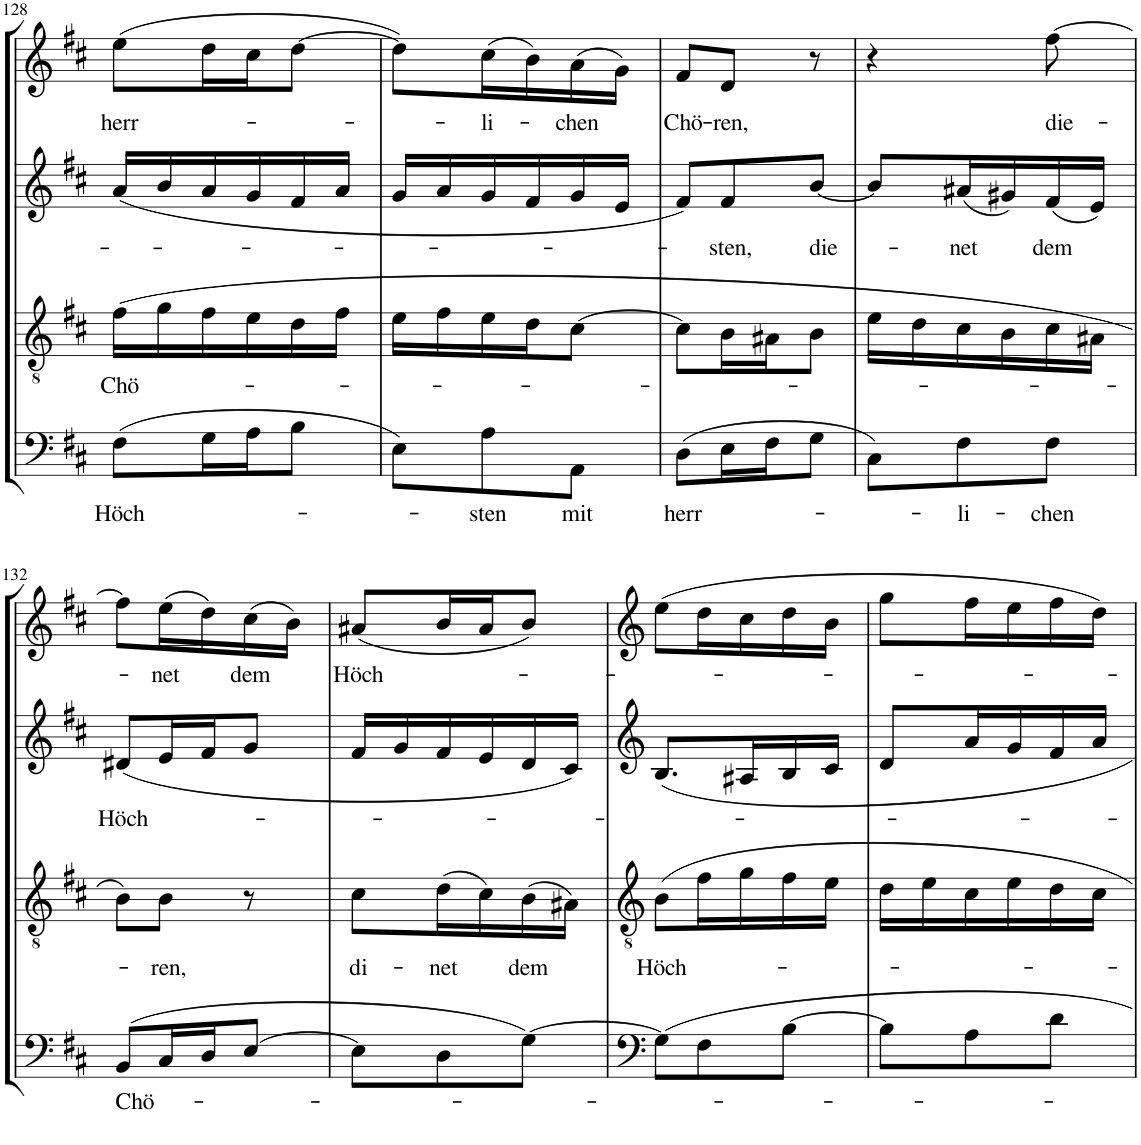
**kern	**text	**kern	**text	**kern	**text	**kern	**text
*part4	*part4	*part3	*part3	*part2	*part2	*part1	*part1
*staff4	*staff4	*staff3	*staff3	*staff2	*staff2	*staff1	*staff1
*I"BaÃ	*	*I"Tenor	*	*I"Alt	*	*I"Sopran	*
!!LO:PB:g=z
*clefF4	*	*clefGv2	*	*clefG2	*	*clefG2	*
*k[f#c#]	*	*k[f#c#]	*	*k[f#c#]	*	*k[f#c#]	*
*M3/8	*	*M3/8	*	*M3/8	*	*M3/8	*
=128	=128	=128	=128	=128	=128	=128	=128
!	!LO:LY:b	!	!LO:LY:b	!	!	!	!LO:LY:b
(8F#\L	Höch	(16f#\LL	Chö	(16a/LL	.	(8ee\L	herr
.	.	16g\	.	16b/	.	.	.
16G\L	.	16f#\	.	16a/	.	16dd\L	.
16A\J	.	16e\	.	16g/	.	16cc#\J	.
8B\J	.	16d\	.	16f#/	.	[8dd\J	.
.	.	16f#\JJ	.	16a/JJ	.	.	.
=129	=129	=129	=129	=129	=129	=129	=129
8E\L)	.	16e\LL	.	16g/LL	.	8dd\L])	.
.	.	16f#\	.	16a/	.	.	.
!	!LO:LY:b	!	!	!	!	!	!LO:LY:b
8A\	sten	16e\	.	16g/	.	(16cc#\L	li-
.	.	16d\J	.	16f#/	.	16b\)	.
!	!LO:LY:b	!	!	!	!	!	!LO:LY:b
8AA\J	mit	[8c#\J	.	16g/	.	(16a\	chen
.	.	.	.	16e/JJ	.	16g\JJ)	.
=130	=130	=130	=130	=130	=130	=130	=130
!	!LO:LY:b	!	!	!	!	!	!LO:LY:b
(8D\L	herr	8c#\L]	.	8f#/L)	.	8f#/L	Chö-
!	!	!	!	!	!LO:LY:b	!	!LO:LY:b
16E\L	.	16B\L	.	8f#/	sten,	8d/J	ren,
16F#\J	.	16A#X\J	.	.	.	.	.
!	!	!	!	!	!LO:LY:b	!	!
8G\J	.	8B\J	.	[8b/J	die-	8r	.
=131	=131	=131	=131	=131	=131	=131	=131
8C#\L)	.	16e\LL	.	8b/L]	.	4r	.
.	.	16d\	.	.	.	.	.
!	!LO:LY:b	!	!	!	!LO:LY:b	!	!
8F#\	li-	16c#\	.	(16a#X/L	net	.	.
.	.	16B\	.	16g#X/)	.	.	.
!	!LO:LY:b	!	!	!	!LO:LY:b	!	!LO:LY:b
8F#\J	chen	16c#\	.	(16f#/	dem	[8ff#\	die-
.	.	16A#X\JJ	.	16e/JJ)	.	.	.
!!LO:LB:g=z
=132	=132	=132	=132	=132	=132	=132	=132
!	!LO:LY:b	!	!	!	!LO:LY:b	!	!
(8BB/L	Chö-	8B\L)	.	(8d#X/L	Höch	8ff#\L]	.
!	!	!	!LO:LY:b	!	!	!	!LO:LY:b
16C#/L	.	8B\J	ren,	16e/L	.	(16ee\L	net
16D/J	.	.	.	16f#/J	.	16dd\)	.
!	!	!	!	!	!	!	!LO:LY:b
[8E/J	.	8r	.	8g/J	.	(16cc#\	dem
.	.	.	.	.	.	16b\JJ)	.
=133	=133	=133	=133	=133	=133	=133	=133
!	!	!	!LO:LY:b	!	!	!	!LO:LY:b
8E\L]	.	8c#\L	di-	16f#/LL	.	(8a#X/L	Höch
.	.	.	.	16g/	.	.	.
!	!	!	!LO:LY:b	!	!	!	!
8D\	.	(16d\L	net	16f#/	.	16b/L	.
.	.	16c#\)	.	16e/	.	16a#/J	.
!	!	!	!LO:LY:b	!	!	!	!
[8G\J)	.	(16B\	dem	16d/	.	8b/J)	.
.	.	16A#X\JJ)	.	16c#/JJ)	.	.	.
=134	=134	=134	=134	=134	=134	=134	=134
!	!	!	!LO:LY:b	!	!	!	!
8G\L]	.	8B\L	Höch	8.B/L	.	(8ee\L	.
8F#\	.	16f#\L	.	.	.	16dd\L	.
.	.	16g\	.	16A#X/L	.	16cc#\	.
[8B\J	.	16f#\	.	16B/	.	16dd\	.
.	.	16e\JJ	.	16c#/JJ	.	16b\JJ	.
=135	=135	=135	=135	=135	=135	=135	=135
8B\L]	.	16d\LL	.	8d/L	.	8gg\L	.
.	.	16e\	.	.	.	.	.
8A\	.	16c#\	.	16a/L	.	16ff#\L	.
.	.	16e\	.	16g/	.	16ee\	.
8d\J	.	16d\	.	16f#/	.	16ff#\	.
.	.	16c#\JJ	.	16a/JJ	.	16dd\JJ)	.
=	=	=	=	=	=	=	=
*-	*-	*-	*-	*-	*-	*-	*-
